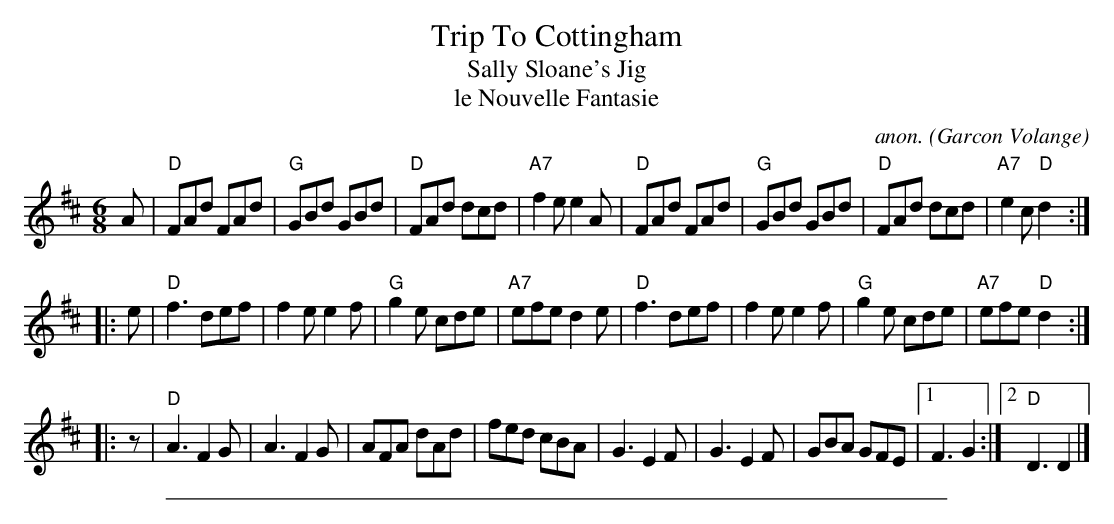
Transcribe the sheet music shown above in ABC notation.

X:1
T: Trip To Cottingham
T: Sally Sloane's Jig
T: le Nouvelle Fantasie
O:Garcon Volange
O:Sally Sloane
C:anon.
O:England
M:6/8
L:1/8
K:D
A |\
"D"FAd FAd | "G"GBd GBd | "D"FAd dcd | "A7"f2e e2A |\
"D"FAd FAd | "G"GBd GBd | "D"FAd dcd | "A7"e2c "D"d2 :|
|: e |\
"D"f3 def | f2e e2f | "G"g2e cde | "A7"efe d2e |\
"D"f3 def | f2e e2f | "G"g2e cde | "A7"efe "D"d2 :|
|: z |\
"D"A3 F2G | A3 F2G | AFA dAd | fed cBA |\
G3 E2F | G3 E2F | GBA GFE |[1 F3 G2 :|[2 "D"D3 D2 |]
